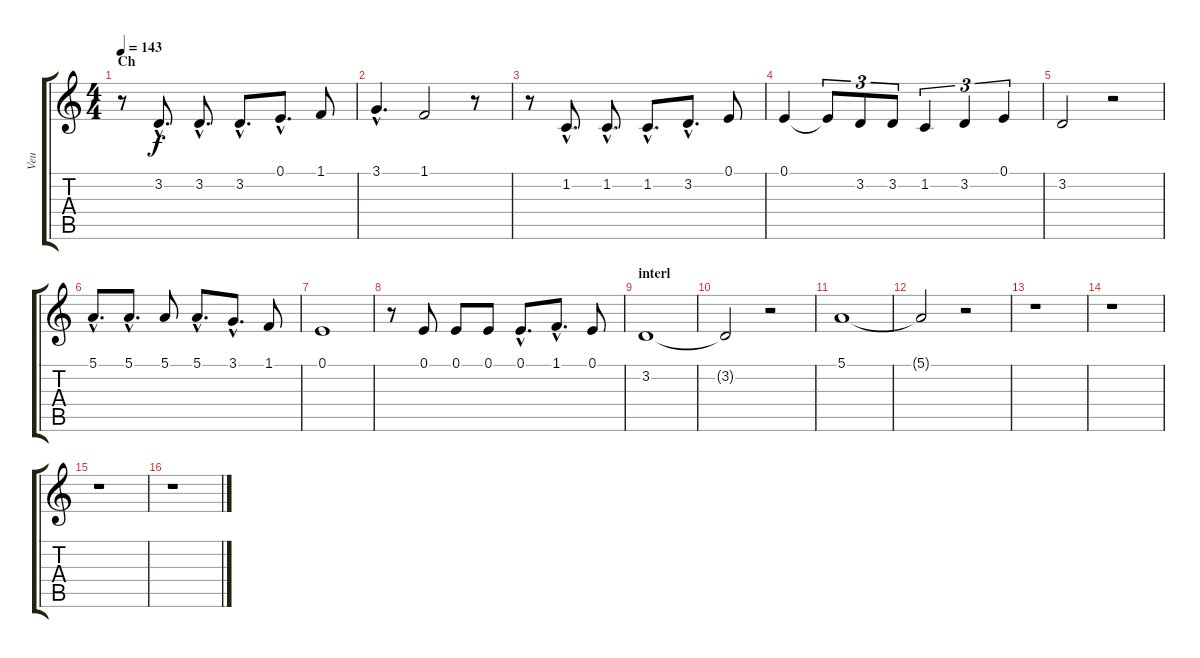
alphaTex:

\track ("Veu" "Veu") {instrument lead6voice}
\staff {score tabs}
\tuning (E4 B3 G3 D3 A2 E2) {hide}
\ts (4 4)
\section ("" "Ch")
\tempo 143
\clef g2
\ks c
r.8{dy f} 3.2{hac}.8{d} 3.2{hac}.8{d} 3.2{hac}.8{d} 0.1{hac}.8{d} 1.1.8 |
3.1{hac}.4{d} 1.1.2 r.8 |
r.8 1.2{hac}.8{d} 1.2{hac}.8{d} 1.2{hac}.8{d} 3.2{hac}.8{d} 0.1.8 |
0.1.4 0.1{t}.8{tu (3 2)} 3.2.8{tu (3 2)} 3.2.8{tu (3 2)} 1.2.4{tu (3 2)} 3.2.4{tu (3 2)} 0.1.4{tu (3 2)} |
3.2.2 r.2 |
5.1{hac}.8{d} 5.1{hac}.8{d} 5.1.8 5.1{hac}.8{d} 3.1{hac}.8{d} 1.1.8 |
0.1.1 |
r.8 0.1.8 0.1.8 0.1.8 0.1{hac}.8{d} 1.1{hac}.8{d} 0.1.8 |
\section ("" "interl")
3.2.1 |
3.2{t}.2 r.2 |
5.1.1 |
5.1{t}.2 r.2 |
r.1 |
r.1 |
r.1 |
r.1
